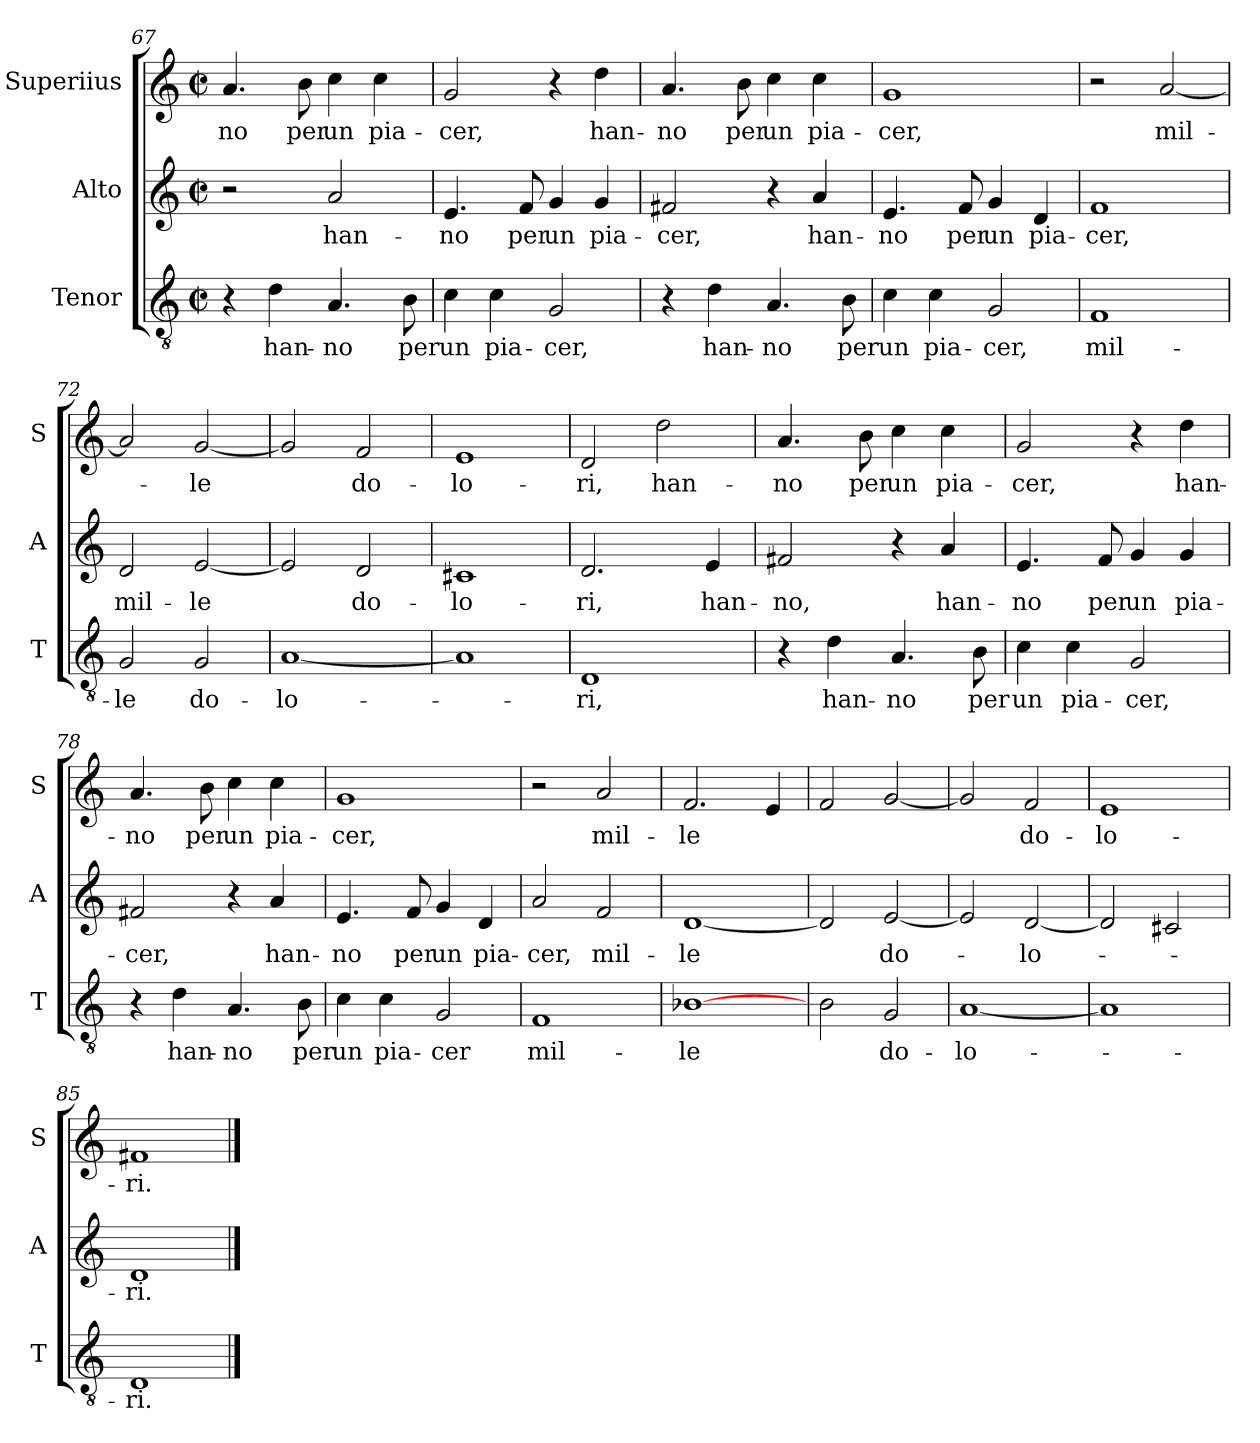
**kern	**text	**kern	**text	**kern	**text
*part3	*part3	*part2	*part2	*part1	*part1
*staff3	*staff3	*staff2	*staff2	*staff1	*staff1
*I"Tenor	*	*I"Alto	*	*I"Superiius	*
*I'T	*	*I'A	*	*I'S	*
*clefGv2	*	*clefG2	*	*clefG2	*
*k[]	*	*k[]	*	*k[]	*
*C:	*	*C:	*	*C:	*
*M2/2	*	*M2/2	*	*M2/2	*
*met(c|)	*	*met(c|)	*	*met(c|)	*
=67	=67	=67	=67	=67	=67
!	!	!	!	!	!LO:LY:b
4r	.	2r	.	4.a/	-no
!	!LO:LY:b	!	!	!	!
4d\	han-	.	.	.	.
!	!	!	!	!	!LO:LY:b
.	.	.	.	8b\	per
!	!LO:LY:b	!	!LO:LY:b	!	!LO:LY:b
4.A/	-no	2a/	han-	4cc\	un
!	!	!	!	!	!LO:LY:b
.	.	.	.	4cc\	pia-
!	!LO:LY:b	!	!	!	!
8B\	per	.	.	.	.
!!LO:PB:g=z
=68	=68	=68	=68	=68	=68
!	!LO:LY:b	!	!LO:LY:b	!	!LO:LY:b
4c\	un	4.e/	-no	2g/	-cer,
!	!LO:LY:b	!	!	!	!
4c\	pia-	.	.	.	.
!	!	!	!LO:LY:b	!	!
.	.	8f/	per	.	.
!	!LO:LY:b	!	!LO:LY:b	!	!
2G/	-cer,	4g/	un	4r	.
!	!	!	!LO:LY:b	!	!LO:LY:b
.	.	4g/	pia-	4dd\	han-
=69	=69	=69	=69	=69	=69
!	!	!	!LO:LY:b	!	!LO:LY:b
4r	.	2f#X/	-cer,	4.a/	-no
!	!LO:LY:b	!	!	!	!
4d\	han-	.	.	.	.
!	!	!	!	!	!LO:LY:b
.	.	.	.	8b\	per
!	!LO:LY:b	!	!	!	!LO:LY:b
4.A/	-no	4r	.	4cc\	un
!	!	!	!LO:LY:b	!	!LO:LY:b
.	.	4a/	han-	4cc\	pia-
!	!LO:LY:b	!	!	!	!
8B\	per	.	.	.	.
=70	=70	=70	=70	=70	=70
!	!LO:LY:b	!	!LO:LY:b	!	!LO:LY:b
4c\	un	4.e/	-no	1g	-cer,
!	!LO:LY:b	!	!	!	!
4c\	pia-	.	.	.	.
!	!	!	!LO:LY:b	!	!
.	.	8f/	per	.	.
!	!LO:LY:b	!	!LO:LY:b	!	!
2G/	-cer,	4g/	un	.	.
!	!	!	!LO:LY:b	!	!
.	.	4d/	pia-	.	.
=71	=71	=71	=71	=71	=71
!	!LO:LY:b	!	!LO:LY:b	!	!
1F	mil-	1f	-cer,	2r	.
!	!	!	!	!	!LO:LY:b
.	.	.	.	[2a/	mil-
=72	=72	=72	=72	=72	=72
!	!LO:LY:b	!	!LO:LY:b	!	!
2G/	-le	2d/	mil-	2a/]	.
!	!LO:LY:b	!	!LO:LY:b	!	!LO:LY:b
2G/	do-	[2e/	-le	[2g/	-le
=73	=73	=73	=73	=73	=73
!	!LO:LY:b	!	!	!	!
[1A	-lo-	2e/]	.	2g/]	.
!	!	!	!LO:LY:b	!	!LO:LY:b
.	.	2d/	do-	2f/	do-
!!LO:LB:g=z
=74	=74	=74	=74	=74	=74
!	!	!	!LO:LY:b	!	!LO:LY:b
1A]	.	1c#X	-lo-	1e	-lo-
=75	=75	=75	=75	=75	=75
!	!LO:LY:b	!	!LO:LY:b	!	!LO:LY:b
1D	-ri,	2.d/	-ri,	2d/	-ri,
!	!	!	!	!	!LO:LY:b
.	.	.	.	2dd\	han-
!	!	!	!LO:LY:b	!	!
.	.	4e/	han-	.	.
=76	=76	=76	=76	=76	=76
!	!	!	!LO:LY:b	!	!LO:LY:b
4r	.	2f#X/	-no,	4.a/	-no
!	!LO:LY:b	!	!	!	!
4d\	han-	.	.	.	.
!	!	!	!	!	!LO:LY:b
.	.	.	.	8b\	per
!	!LO:LY:b	!	!	!	!LO:LY:b
4.A/	-no	4r	.	4cc\	un
!	!	!	!LO:LY:b	!	!LO:LY:b
.	.	4a/	han-	4cc\	pia-
!	!LO:LY:b	!	!	!	!
8B\	per	.	.	.	.
=77	=77	=77	=77	=77	=77
!	!LO:LY:b	!	!LO:LY:b	!	!LO:LY:b
4c\	un	4.e/	-no	2g/	-cer,
!	!LO:LY:b	!	!	!	!
4c\	pia-	.	.	.	.
!	!	!	!LO:LY:b	!	!
.	.	8f/	per	.	.
!	!LO:LY:b	!	!LO:LY:b	!	!
2G/	-cer,	4g/	un	4r	.
!	!	!	!LO:LY:b	!	!LO:LY:b
.	.	4g/	pia-	4dd\	han-
=78	=78	=78	=78	=78	=78
!	!	!	!LO:LY:b	!	!LO:LY:b
4r	.	2f#X/	-cer,	4.a/	-no
!	!LO:LY:b	!	!	!	!
4d\	han-	.	.	.	.
!	!	!	!	!	!LO:LY:b
.	.	.	.	8b\	per
!	!LO:LY:b	!	!	!	!LO:LY:b
4.A/	-no	4r	.	4cc\	un
!	!	!	!LO:LY:b	!	!LO:LY:b
.	.	4a/	han-	4cc\	pia-
!	!LO:LY:b	!	!	!	!
8B\	per	.	.	.	.
=79	=79	=79	=79	=79	=79
!	!LO:LY:b	!	!LO:LY:b	!	!LO:LY:b
4c\	un	4.e/	-no	1g	-cer,
!	!LO:LY:b	!	!	!	!
4c\	pia-	.	.	.	.
!	!	!	!LO:LY:b	!	!
.	.	8f/	per	.	.
!	!LO:LY:b	!	!LO:LY:b	!	!
2G/	-cer	4g/	un	.	.
!	!	!	!LO:LY:b	!	!
.	.	4d/	pia-	.	.
!!LO:LB:g=z
=80	=80	=80	=80	=80	=80
!	!LO:LY:b	!	!LO:LY:b	!	!
1F	mil-	2a/	-cer,	2r	.
!	!	!	!LO:LY:b	!	!LO:LY:b
.	.	2f/	mil-	2a/	mil-
=81	=81	=81	=81	=81	=81
!	!LO:LY:b	!	!LO:LY:b	!	!LO:LY:b
[1B-X	-le	[1d	-le	2.f/	-le
.	.	.	.	4e/	.
=82	=82	=82	=82	=82	=82
2B\	.	2d/]	.	2f/	.
!	!LO:LY:b	!	!LO:LY:b	!	!
2G/	do-	[2e/	do-	[2g/	.
=83	=83	=83	=83	=83	=83
!	!LO:LY:b	!	!	!	!
[1A	-lo-	2e/]	.	2g/]	.
!	!	!	!LO:LY:b	!	!LO:LY:b
.	.	[2d/	-lo-	2f/	do-
=84	=84	=84	=84	=84	=84
!	!	!	!	!	!LO:LY:b
1A]	.	2d/]	.	1e	-lo-
.	.	2c#X/	.	.	.
=85	=85	=85	=85	=85	=85
!	!LO:LY:b	!	!LO:LY:b	!	!LO:LY:b
1D	-ri.	1d	-ri.	1f#X	-ri.
==	==	==	==	==	==
*-	*-	*-	*-	*-	*-
